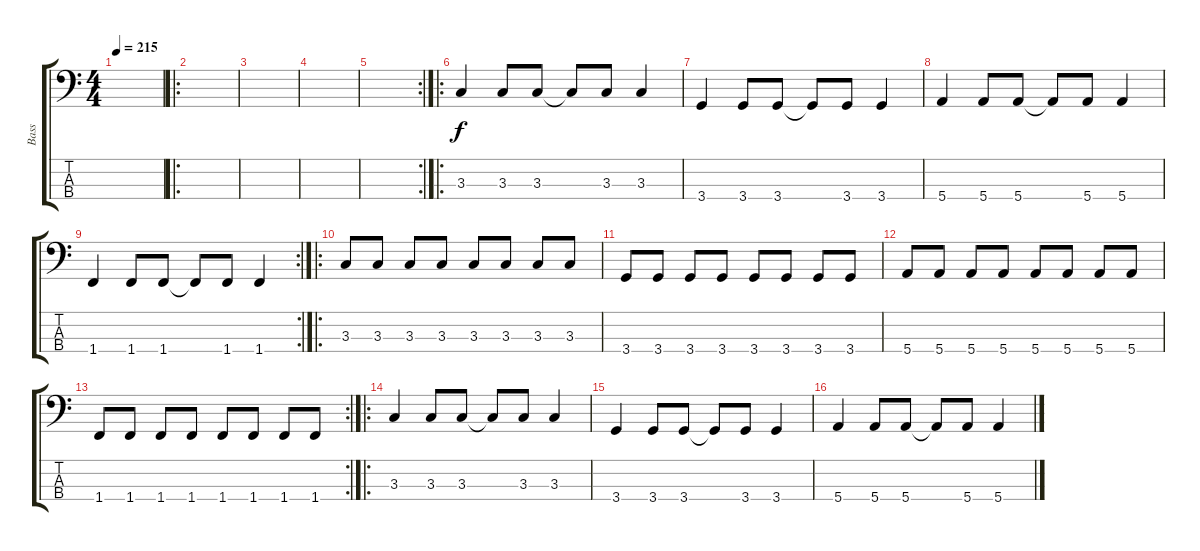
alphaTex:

\track ("Bass  " "Bass  ") {instrument electricbasspick}
\staff {score tabs}
\tuning (G2 D2 A1 E1) {hide}
\ts (4 4)
\tempo 215
\clef f4
\ks c
|
\ro
|
|
|
\rc 2
|
\ro
3.3.4 3.3.8 3.3.8 3.3{t}.8 3.3.8 3.3.4 |
3.4.4 3.4.8 3.4.8 3.4{t}.8 3.4.8 3.4.4 |
5.4.4 5.4.8 5.4.8 5.4{t}.8 5.4.8 5.4.4 |
\rc 2
1.4.4 1.4.8 1.4.8 1.4{t}.8 1.4.8 1.4.4 |
\ro
3.3.8 3.3.8 3.3.8 3.3.8 3.3.8 3.3.8 3.3.8 3.3.8 |
3.4.8 3.4.8 3.4.8 3.4.8 3.4.8 3.4.8 3.4.8 3.4.8 |
5.4.8 5.4.8 5.4.8 5.4.8 5.4.8 5.4.8 5.4.8 5.4.8 |
\rc 2
1.4.8 1.4.8 1.4.8 1.4.8 1.4.8 1.4.8 1.4.8 1.4.8 |
\ro
3.3.4 3.3.8 3.3.8 3.3{t}.8 3.3.8 3.3.4 |
3.4.4 3.4.8 3.4.8 3.4{t}.8 3.4.8 3.4.4 |
5.4.4 5.4.8 5.4.8 5.4{t}.8 5.4.8 5.4.4
